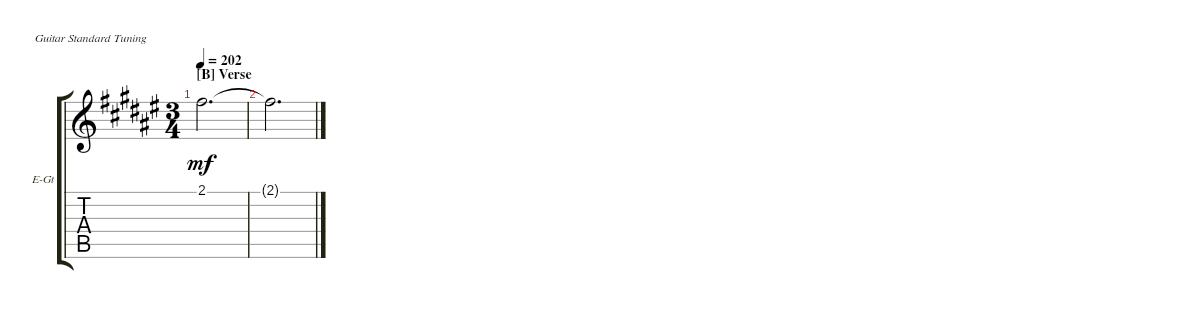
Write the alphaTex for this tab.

\defaultSystemsLayout 4
\bracketExtendMode groupsimilarinstruments
\firstSystemTrackNameOrientation horizontal
\otherSystemsTrackNameOrientation horizontal
\track ("Electric Guitar (Lead)" "E-Gt") {instrument distortionguitar}
\staff {score tabs}
\tuning (E4 B3 G3 D3 A2 E2)
\ts (3 4)
\section ("B" "Verse")
\tempo 202
\clef g2
\scale
0.333333
\ks f#
2.1.2{d dy mf} |
\scale
0.333333 2.1{t}.2{d} |
\scale
0.333333 |
\scale
0.333333 |
\scale
0.333333 |
\scale
0.333333 |
\scale
0.333333 |
\scale
0.333333 |
\scale
0.333333 |
\scale
0.333333 |
\scale
0.333333 |
\scale
0.333333 |
\scale
0.333333 |
\scale
0.333333 |
\scale
0.333333 |
\scale
0.333333
